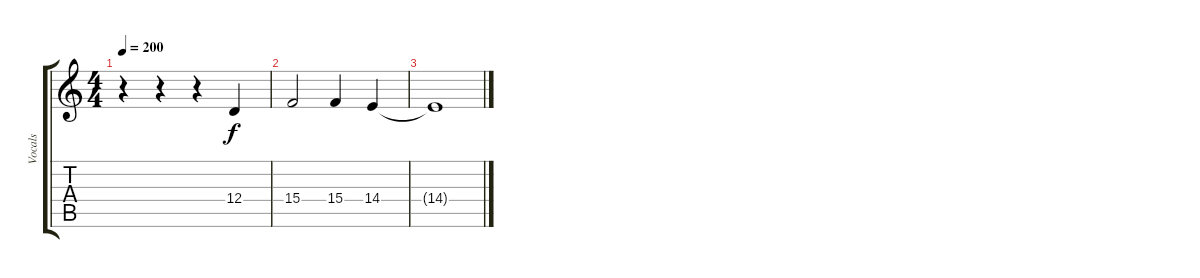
\track ("Vocals" "Vocals") {instrument tenorsax}
\staff {score tabs}
\tuning (E4 B3 G3 D3 A2 E2) {hide}
\ts (4 4)
\tempo 200
\clef g2
\ks c
r.4{dy f} r.4 r.4 12.4.4 |
15.4.2 15.4.4 14.4.4 |
14.4{t}.1
